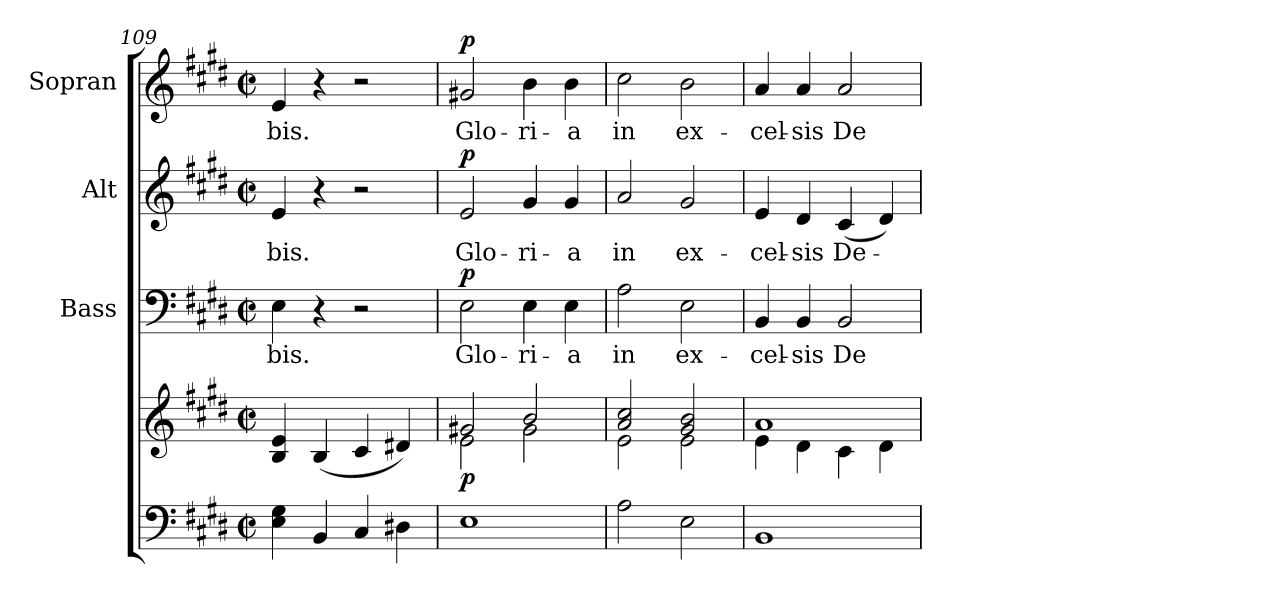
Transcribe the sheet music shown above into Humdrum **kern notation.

**kern	**kern	**dynam	**kern	**text	**dynam	**kern	**text	**dynam	**kern	**text	**dynam
*part4	*part4	*part4	*part3	*part3	*part3	*part2	*part2	*part2	*part1	*part1	*part1
*staff5	*staff4	*staff4/5	*staff3	*staff3	*staff3	*staff2	*staff2	*staff2	*staff1	*staff1	*staff1
*	*	*	*I"Bass	*	*	*I"Alt	*	*	*I"Sopran	*	*
*	*	*	*I'B.	*	*	*I'A.	*	*	*I'S.	*	*
!!LO:LB:g=z
*clefF4	*clefG2	*	*clefF4	*	*	*clefG2	*	*	*clefG2	*	*
*k[f#c#g#d#]	*k[f#c#g#d#]	*	*k[f#c#g#d#]	*	*	*k[f#c#g#d#]	*	*	*k[f#c#g#d#]	*	*
*E:	*E:	*	*E:	*	*	*E:	*	*	*E:	*	*
*M2/2	*M2/2	*	*M2/2	*	*	*M2/2	*	*	*M2/2	*	*
*met(c|)	*met(c|)	*	*met(c|)	*	*	*met(c|)	*	*	*met(c|)	*	*
=109	=109	=109	=109	=109	=109	=109	=109	=109	=109	=109	=109
!	!	!	!	!LO:LY:b	!	!	!LO:LY:b	!	!	!LO:LY:b	!
4E\ 4G#\	4B/ 4e/	.	4E\	-bis.	.	4e/	-bis.	.	4e/	-bis.	.
4BB/	(<4B/	.	4r	.	.	4r	.	.	4r	.	.
4C#/	4c#/	.	2r	.	.	2r	.	.	2r	.	.
4D#X\	4d#X/)	.	.	.	.	.	.	.	.	.	.
=110	=110	=110	=110	=110	=110	=110	=110	=110	=110	=110	=110
*	*^	*	*	*	*	*	*	*	*	*	*
!	!	!	!LO:DY:b	!	!LO:LY:b	!LO:DY:a	!	!LO:LY:b	!LO:DY:a	!	!LO:LY:b	!LO:DY:a
1E	2g#X/	2e\	p	2E\	Glo-	p	2e/	Glo-	p	2g#X/	Glo-	p
!	!	!	!	!	!LO:LY:b	!	!	!LO:LY:b	!	!	!LO:LY:b	!
.	2b/	2g#\	.	4E\	-ri-	.	4g#/	-ri-	.	4b\	-ri-	.
!	!	!	!	!	!LO:LY:b	!	!	!LO:LY:b	!	!	!LO:LY:b	!
.	.	.	.	4E\	-a	.	4g#/	-a	.	4b\	-a	.
=111	=111	=111	=111	=111	=111	=111	=111	=111	=111	=111	=111	=111
!	!	!	!	!	!LO:LY:b	!	!	!LO:LY:b	!	!	!LO:LY:b	!
2A\	2a/ 2cc#/	2e\	.	2A\	in	.	2a/	in	.	2cc#\	in	.
!	!	!	!	!	!LO:LY:b	!	!	!LO:LY:b	!	!	!LO:LY:b	!
2E\	2g#/ 2b/	2e\	.	2E\	ex-	.	2g#/	ex-	.	2b\	ex-	.
=112	=112	=112	=112	=112	=112	=112	=112	=112	=112	=112	=112	=112
!	!	!	!	!	!LO:LY:b	!	!	!LO:LY:b	!	!	!LO:LY:b	!
1BB	1a	4e\	.	4BB/	-cel-	.	4e/	-cel-	.	4a/	-cel-	.
!	!	!	!	!	!LO:LY:b	!	!	!LO:LY:b	!	!	!LO:LY:b	!
.	.	4d#\	.	4BB/	-sis	.	4d#/	-sis	.	4a/	-sis	.
!	!	!	!	!	!LO:LY:b	!	!	!LO:LY:b	!	!	!LO:LY:b	!
.	.	4c#\	.	2BB/	De-	.	(<4c#/	De-	.	2a/	De-	.
.	.	4d#\	.	.	.	.	4d#/)	.	.	.	.	.
*	*v	*v	*	*	*	*	*	*	*	*	*	*
=	=	=	=	=	=	=	=	=	=	=	=
*-	*-	*-	*-	*-	*-	*-	*-	*-	*-	*-	*-
